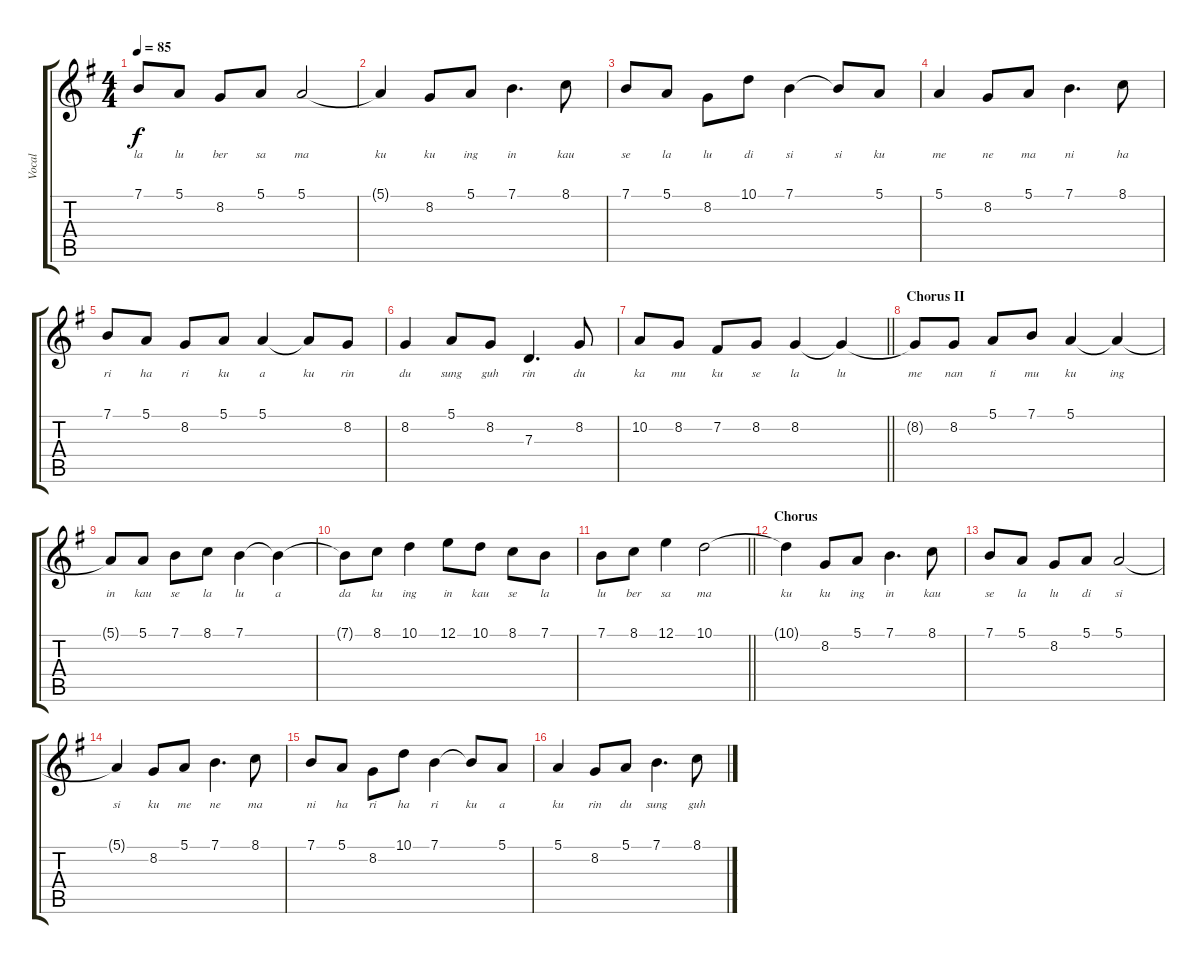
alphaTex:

\track ("Vocal" "Vocal") {instrument violin}
\staff {score tabs}
\tuning (E4 B3 G3 D3 A2 E2) {hide}
\ts (4 4)
\tempo 85
\clef g2
\ks g
7.1.8{lyrics (0 "la") lyrics (1 "") lyrics (2 "") lyrics (3 "") lyrics (4 "") dy f} 5.1.8{lyrics (0 "lu") lyrics (1 "") lyrics (2 "") lyrics (3 "") lyrics (4 "")} 8.2.8{lyrics (0 "ber") lyrics (1 "") lyrics (2 "") lyrics (3 "") lyrics (4 "")} 5.1.8{lyrics (0 "sa") lyrics (1 "") lyrics (2 "") lyrics (3 "") lyrics (4 "")} 5.1.2{lyrics (0 "ma") lyrics (1 "") lyrics (2 "") lyrics (3 "") lyrics (4 "")} |
5.1{t}.4{lyrics (0 "ku") lyrics (1 "") lyrics (2 "") lyrics (3 "") lyrics (4 "")} 8.2.8{lyrics (0 "ku") lyrics (1 "") lyrics (2 "") lyrics (3 "") lyrics (4 "")} 5.1.8{lyrics (0 "ing") lyrics (1 "") lyrics (2 "") lyrics (3 "") lyrics (4 "")} 7.1.4{d lyrics (0 "in") lyrics (1 "") lyrics (2 "") lyrics (3 "") lyrics (4 "")} 8.1.8{lyrics (0 "kau") lyrics (1 "") lyrics (2 "") lyrics (3 "") lyrics (4 "")} |
7.1.8{lyrics (0 "se") lyrics (1 "") lyrics (2 "") lyrics (3 "") lyrics (4 "")} 5.1.8{lyrics (0 "la") lyrics (1 "") lyrics (2 "") lyrics (3 "") lyrics (4 "")} 8.2.8{lyrics (0 "lu") lyrics (1 "") lyrics (2 "") lyrics (3 "") lyrics (4 "")} 10.1.8{lyrics (0 "di") lyrics (1 "") lyrics (2 "") lyrics (3 "") lyrics (4 "")} 7.1.4{lyrics (0 "si") lyrics (1 "") lyrics (2 "") lyrics (3 "") lyrics (4 "")} 7.1{t}.8{lyrics (0 "si") lyrics (1 "") lyrics (2 "") lyrics (3 "") lyrics (4 "")} 5.1.8{lyrics (0 "ku") lyrics (1 "") lyrics (2 "") lyrics (3 "") lyrics (4 "")} |
5.1.4{lyrics (0 "me") lyrics (1 "") lyrics (2 "") lyrics (3 "") lyrics (4 "")} 8.2.8{lyrics (0 "ne") lyrics (1 "") lyrics (2 "") lyrics (3 "") lyrics (4 "")} 5.1.8{lyrics (0 "ma") lyrics (1 "") lyrics (2 "") lyrics (3 "") lyrics (4 "")} 7.1.4{d lyrics (0 "ni") lyrics (1 "") lyrics (2 "") lyrics (3 "") lyrics (4 "")} 8.1.8{lyrics (0 "ha") lyrics (1 "") lyrics (2 "") lyrics (3 "") lyrics (4 "")} |
7.1.8{lyrics (0 "ri") lyrics (1 "") lyrics (2 "") lyrics (3 "") lyrics (4 "")} 5.1.8{lyrics (0 "ha") lyrics (1 "") lyrics (2 "") lyrics (3 "") lyrics (4 "")} 8.2.8{lyrics (0 "ri") lyrics (1 "") lyrics (2 "") lyrics (3 "") lyrics (4 "")} 5.1.8{lyrics (0 "ku") lyrics (1 "") lyrics (2 "") lyrics (3 "") lyrics (4 "")} 5.1.4{lyrics (0 "a") lyrics (1 "") lyrics (2 "") lyrics (3 "") lyrics (4 "")} 5.1{t}.8{lyrics (0 "ku") lyrics (1 "") lyrics (2 "") lyrics (3 "") lyrics (4 "")} 8.2.8{lyrics (0 "rin") lyrics (1 "") lyrics (2 "") lyrics (3 "") lyrics (4 "")} |
8.2.4{lyrics (0 "du") lyrics (1 "") lyrics (2 "") lyrics (3 "") lyrics (4 "")} 5.1.8{lyrics (0 "sung") lyrics (1 "") lyrics (2 "") lyrics (3 "") lyrics (4 "")} 8.2.8{lyrics (0 "guh") lyrics (1 "") lyrics (2 "") lyrics (3 "") lyrics (4 "")} 7.3.4{d lyrics (0 "rin") lyrics (1 "") lyrics (2 "") lyrics (3 "") lyrics (4 "")} 8.2.8{lyrics (0 "du") lyrics (1 "") lyrics (2 "") lyrics (3 "") lyrics (4 "")} |
\barLineRight lightlight
10.2.8{lyrics (0 "ka") lyrics (1 "") lyrics (2 "") lyrics (3 "") lyrics (4 "")} 8.2.8{lyrics (0 "mu") lyrics (1 "") lyrics (2 "") lyrics (3 "") lyrics (4 "")} 7.2.8{lyrics (0 "ku") lyrics (1 "") lyrics (2 "") lyrics (3 "") lyrics (4 "")} 8.2.8{lyrics (0 "se") lyrics (1 "") lyrics (2 "") lyrics (3 "") lyrics (4 "")} 8.2.4{lyrics (0 "la") lyrics (1 "") lyrics (2 "") lyrics (3 "") lyrics (4 "")} 8.2{t}.4{lyrics (0 "lu") lyrics (1 "") lyrics (2 "") lyrics (3 "") lyrics (4 "")} |
\section ("" "Chorus II")
8.2{t}.8{lyrics (0 "me") lyrics (1 "") lyrics (2 "") lyrics (3 "") lyrics (4 "")} 8.2.8{lyrics (0 "nan") lyrics (1 "") lyrics (2 "") lyrics (3 "") lyrics (4 "")} 5.1.8{lyrics (0 "ti") lyrics (1 "") lyrics (2 "") lyrics (3 "") lyrics (4 "")} 7.1.8{lyrics (0 "mu") lyrics (1 "") lyrics (2 "") lyrics (3 "") lyrics (4 "")} 5.1.4{lyrics (0 "ku") lyrics (1 "") lyrics (2 "") lyrics (3 "") lyrics (4 "")} 5.1{t}.4{lyrics (0 "ing") lyrics (1 "") lyrics (2 "") lyrics (3 "") lyrics (4 "")} |
5.1{t}.8{lyrics (0 "in") lyrics (1 "") lyrics (2 "") lyrics (3 "") lyrics (4 "")} 5.1.8{lyrics (0 "kau") lyrics (1 "") lyrics (2 "") lyrics (3 "") lyrics (4 "")} 7.1.8{lyrics (0 "se") lyrics (1 "") lyrics (2 "") lyrics (3 "") lyrics (4 "")} 8.1.8{lyrics (0 "la") lyrics (1 "") lyrics (2 "") lyrics (3 "") lyrics (4 "")} 7.1.4{lyrics (0 "lu") lyrics (1 "") lyrics (2 "") lyrics (3 "") lyrics (4 "")} 7.1{t}.4{lyrics (0 "a") lyrics (1 "") lyrics (2 "") lyrics (3 "") lyrics (4 "")} |
7.1{t}.8{lyrics (0 "da") lyrics (1 "") lyrics (2 "") lyrics (3 "") lyrics (4 "")} 8.1.8{lyrics (0 "ku") lyrics (1 "") lyrics (2 "") lyrics (3 "") lyrics (4 "")} 10.1.4{lyrics (0 "ing") lyrics (1 "") lyrics (2 "") lyrics (3 "") lyrics (4 "")} 12.1.8{lyrics (0 "in") lyrics (1 "") lyrics (2 "") lyrics (3 "") lyrics (4 "")} 10.1.8{lyrics (0 "kau") lyrics (1 "") lyrics (2 "") lyrics (3 "") lyrics (4 "")} 8.1.8{lyrics (0 "se") lyrics (1 "") lyrics (2 "") lyrics (3 "") lyrics (4 "")} 7.1.8{lyrics (0 "la") lyrics (1 "") lyrics (2 "") lyrics (3 "") lyrics (4 "")} |
\barLineRight lightlight
7.1.8{lyrics (0 "lu") lyrics (1 "") lyrics (2 "") lyrics (3 "") lyrics (4 "")} 8.1.8{lyrics (0 "ber") lyrics (1 "") lyrics (2 "") lyrics (3 "") lyrics (4 "")} 12.1.4{lyrics (0 "sa") lyrics (1 "") lyrics (2 "") lyrics (3 "") lyrics (4 "")} 10.1.2{lyrics (0 "ma") lyrics (1 "") lyrics (2 "") lyrics (3 "") lyrics (4 "")} |
\section ("" "Chorus")
10.1{t}.4{lyrics (0 "ku") lyrics (1 "") lyrics (2 "") lyrics (3 "") lyrics (4 "")} 8.2.8{lyrics (0 "ku") lyrics (1 "") lyrics (2 "") lyrics (3 "") lyrics (4 "")} 5.1.8{lyrics (0 "ing") lyrics (1 "") lyrics (2 "") lyrics (3 "") lyrics (4 "")} 7.1.4{d lyrics (0 "in") lyrics (1 "") lyrics (2 "") lyrics (3 "") lyrics (4 "")} 8.1.8{lyrics (0 "kau") lyrics (1 "") lyrics (2 "") lyrics (3 "") lyrics (4 "")} |
7.1.8{lyrics (0 "se") lyrics (1 "") lyrics (2 "") lyrics (3 "") lyrics (4 "")} 5.1.8{lyrics (0 "la") lyrics (1 "") lyrics (2 "") lyrics (3 "") lyrics (4 "")} 8.2.8{lyrics (0 "lu") lyrics (1 "") lyrics (2 "") lyrics (3 "") lyrics (4 "")} 5.1.8{lyrics (0 "di") lyrics (1 "") lyrics (2 "") lyrics (3 "") lyrics (4 "")} 5.1.2{lyrics (0 "si") lyrics (1 "") lyrics (2 "") lyrics (3 "") lyrics (4 "")} |
5.1{t}.4{lyrics (0 "si") lyrics (1 "") lyrics (2 "") lyrics (3 "") lyrics (4 "")} 8.2.8{lyrics (0 "ku") lyrics (1 "") lyrics (2 "") lyrics (3 "") lyrics (4 "")} 5.1.8{lyrics (0 "me") lyrics (1 "") lyrics (2 "") lyrics (3 "") lyrics (4 "")} 7.1.4{d lyrics (0 "ne") lyrics (1 "") lyrics (2 "") lyrics (3 "") lyrics (4 "")} 8.1.8{lyrics (0 "ma") lyrics (1 "") lyrics (2 "") lyrics (3 "") lyrics (4 "")} |
7.1.8{lyrics (0 "ni") lyrics (1 "") lyrics (2 "") lyrics (3 "") lyrics (4 "")} 5.1.8{lyrics (0 "ha") lyrics (1 "") lyrics (2 "") lyrics (3 "") lyrics (4 "")} 8.2.8{lyrics (0 "ri") lyrics (1 "") lyrics (2 "") lyrics (3 "") lyrics (4 "")} 10.1.8{lyrics (0 "ha") lyrics (1 "") lyrics (2 "") lyrics (3 "") lyrics (4 "")} 7.1.4{lyrics (0 "ri") lyrics (1 "") lyrics (2 "") lyrics (3 "") lyrics (4 "")} 7.1{t}.8{lyrics (0 "ku") lyrics (1 "") lyrics (2 "") lyrics (3 "") lyrics (4 "")} 5.1.8{lyrics (0 "a") lyrics (1 "") lyrics (2 "") lyrics (3 "") lyrics (4 "")} |
5.1.4{lyrics (0 "ku") lyrics (1 "") lyrics (2 "") lyrics (3 "") lyrics (4 "")} 8.2.8{lyrics (0 "rin") lyrics (1 "") lyrics (2 "") lyrics (3 "") lyrics (4 "")} 5.1.8{lyrics (0 "du") lyrics (1 "") lyrics (2 "") lyrics (3 "") lyrics (4 "")} 7.1.4{d lyrics (0 "sung") lyrics (1 "") lyrics (2 "") lyrics (3 "") lyrics (4 "")} 8.1.8{lyrics (0 "guh") lyrics (1 "") lyrics (2 "") lyrics (3 "") lyrics (4 "")}
